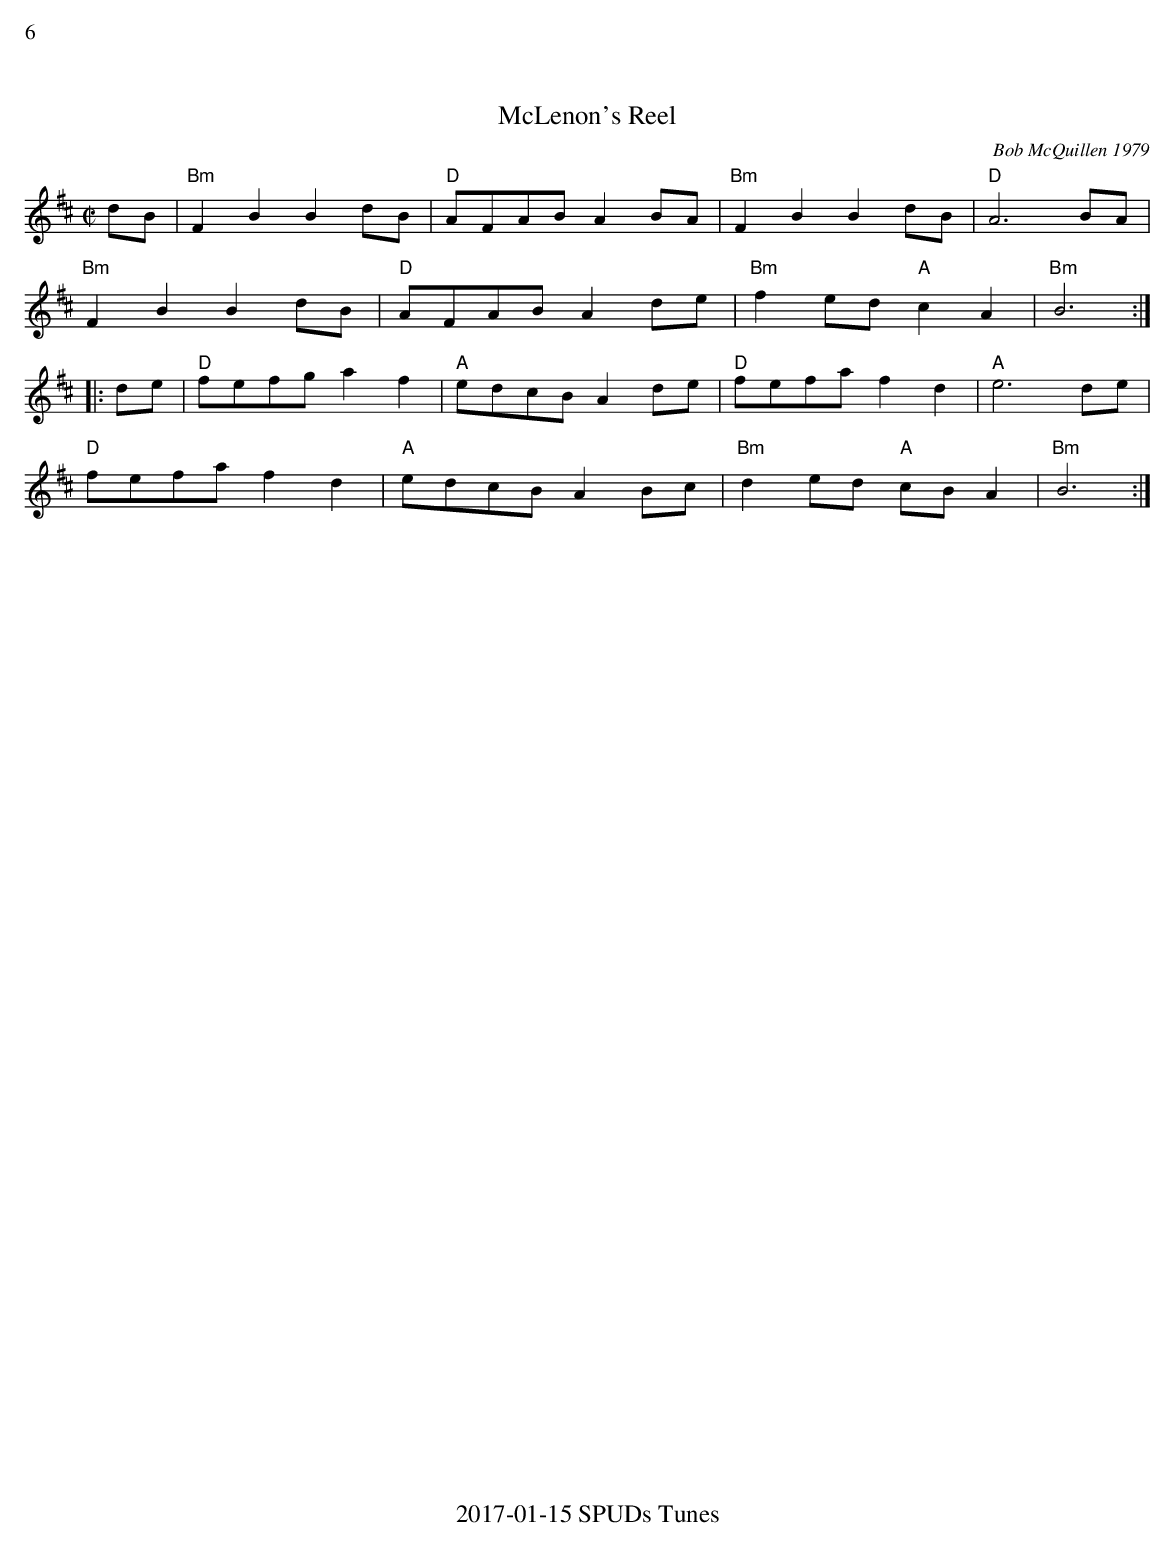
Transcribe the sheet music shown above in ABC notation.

X:1
%%text 6
T: McLenon's Reel
C: Bob McQuillen 1979
M: C|
L: 1/8
K: Bm
dB| "Bm"F2B2 B2dB | "D"AFAB A2BA | "Bm"F2B2 B2dB | "D"A6 BA |
 "Bm"F2B2 B2dB | "D"AFAB A2de | "Bm"f2ed "A"c2A2 | "Bm"B6 :|
|: de | "D"fefg a2f2 | "A"edcB A2de | "D"fefa f2d2 | "A"e6 de |
 "D"fefa f2 d2| "A"edcB A2Bc | "Bm"d2ed "A"cBA2 | "Bm"B6 :|
